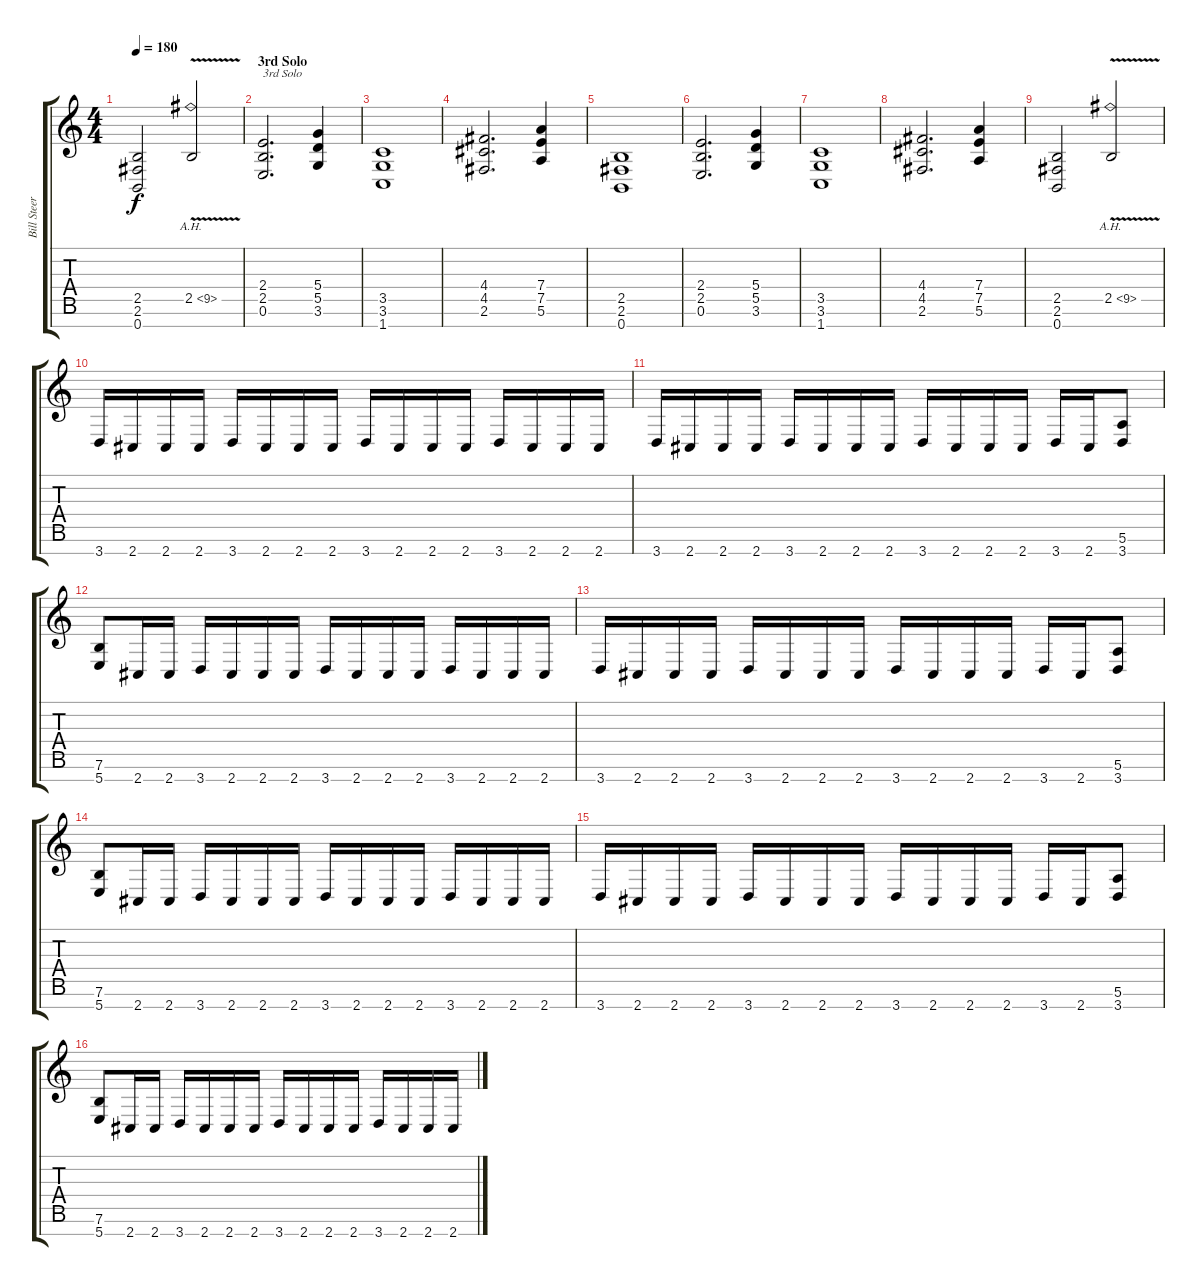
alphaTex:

\track ("Bill Steer" "Bill Steer") {instrument distortionguitar}
\staff {score tabs}
\tuning (E4 B3 G3 D3 A2 E2 B1) {hide}
\ts (4 4)
\tempo 180
\clef g2
\ks c
(2.5 2.6 0.7).2{dy f} 2.5{ah 7 v}.2 |
\section ("" "3rd Solo")
(2.4 2.5 0.6).2{d txt "3rd Solo"} (5.4 5.5 3.6).4 |
(3.5 3.6 1.7).1 |
(4.4 4.5 2.6).2{d} (7.4 7.5 5.6).4 |
(2.5 2.6 0.7).1 |
(2.4 2.5 0.6).2{d} (5.4 5.5 3.6).4 |
(3.5 3.6 1.7).1 |
(4.4 4.5 2.6).2{d} (7.4 7.5 5.6).4 |
(2.5 2.6 0.7).2 2.5{ah 7 v}.2 |
3.7.16 2.7.16 2.7.16 2.7.16 3.7.16 2.7.16 2.7.16 2.7.16 3.7.16 2.7.16 2.7.16 2.7.16 3.7.16 2.7.16 2.7.16 2.7.16 |
3.7.16 2.7.16 2.7.16 2.7.16 3.7.16 2.7.16 2.7.16 2.7.16 3.7.16 2.7.16 2.7.16 2.7.16 3.7.16 2.7.16 (5.6 3.7).8 |
(7.6 5.7).8 2.7.16 2.7.16 3.7.16 2.7.16 2.7.16 2.7.16 3.7.16 2.7.16 2.7.16 2.7.16 3.7.16 2.7.16 2.7.16 2.7.16 |
3.7.16 2.7.16 2.7.16 2.7.16 3.7.16 2.7.16 2.7.16 2.7.16 3.7.16 2.7.16 2.7.16 2.7.16 3.7.16 2.7.16 (5.6 3.7).8 |
(7.6 5.7).8 2.7.16 2.7.16 3.7.16 2.7.16 2.7.16 2.7.16 3.7.16 2.7.16 2.7.16 2.7.16 3.7.16 2.7.16 2.7.16 2.7.16 |
3.7.16 2.7.16 2.7.16 2.7.16 3.7.16 2.7.16 2.7.16 2.7.16 3.7.16 2.7.16 2.7.16 2.7.16 3.7.16 2.7.16 (5.6 3.7).8 |
(7.6 5.7).8 2.7.16 2.7.16 3.7.16 2.7.16 2.7.16 2.7.16 3.7.16 2.7.16 2.7.16 2.7.16 3.7.16 2.7.16 2.7.16 2.7.16
